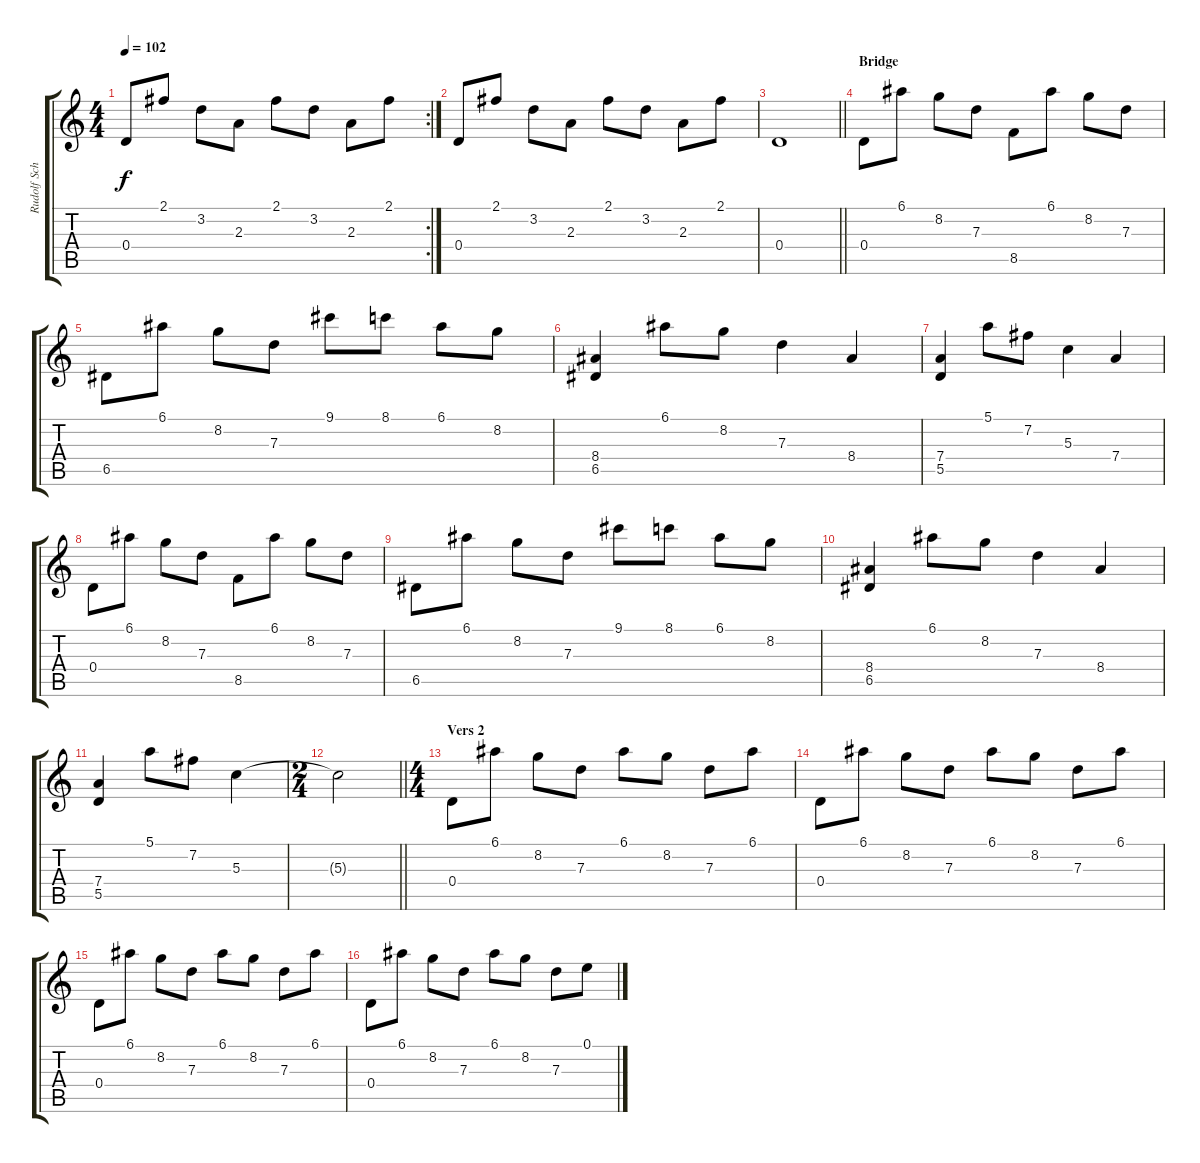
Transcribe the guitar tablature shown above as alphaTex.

\track ("Rudolf Schenker" "Rudolf Sch") {instrument electricguitarclean}
\staff {score tabs}
\tuning (E4 B3 G3 D3 A2 E2) {hide}
\rc 2
\ts (4 4)
\tempo 102
\clef g2
\ks c
0.4.8{dy f} 2.1.8 3.2.8 2.3.8 2.1.8 3.2.8 2.3.8 2.1.8 |
0.4.8 2.1.8 3.2.8 2.3.8 2.1.8 3.2.8 2.3.8 2.1.8 |
\barLineRight lightlight
0.4.1 |
\section ("" "Bridge")
0.4.8 6.1.8 8.2.8 7.3.8 8.5.8 6.1.8 8.2.8 7.3.8 |
6.5.8 6.1.8 8.2.8 7.3.8 9.1.8 8.1.8 6.1.8 8.2.8 |
(8.4 6.5).4 6.1.8 8.2.8 7.3.4 8.4.4 |
(7.4 5.5).4 5.1.8 7.2.8 5.3.4 7.4.4 |
0.4.8 6.1.8 8.2.8 7.3.8 8.5.8 6.1.8 8.2.8 7.3.8 |
6.5.8 6.1.8 8.2.8 7.3.8 9.1.8 8.1.8 6.1.8 8.2.8 |
(8.4 6.5).4 6.1.8 8.2.8 7.3.4 8.4.4 |
(7.4 5.5).4 5.1.8 7.2.8 5.3.4 |
\ts (2 4)
\barLineRight lightlight
5.3{t}.2 |
\ts (4 4)
\section ("" "Vers 2")
0.4.8{instrument electricguitarclean} 6.1.8 8.2.8 7.3.8 6.1.8 8.2.8 7.3.8 6.1.8 |
0.4.8 6.1.8 8.2.8 7.3.8 6.1.8 8.2.8 7.3.8 6.1.8 |
0.4.8 6.1.8 8.2.8 7.3.8 6.1.8 8.2.8 7.3.8 6.1.8 |
0.4.8 6.1.8 8.2.8 7.3.8 6.1.8 8.2.8 7.3.8 0.1.8
